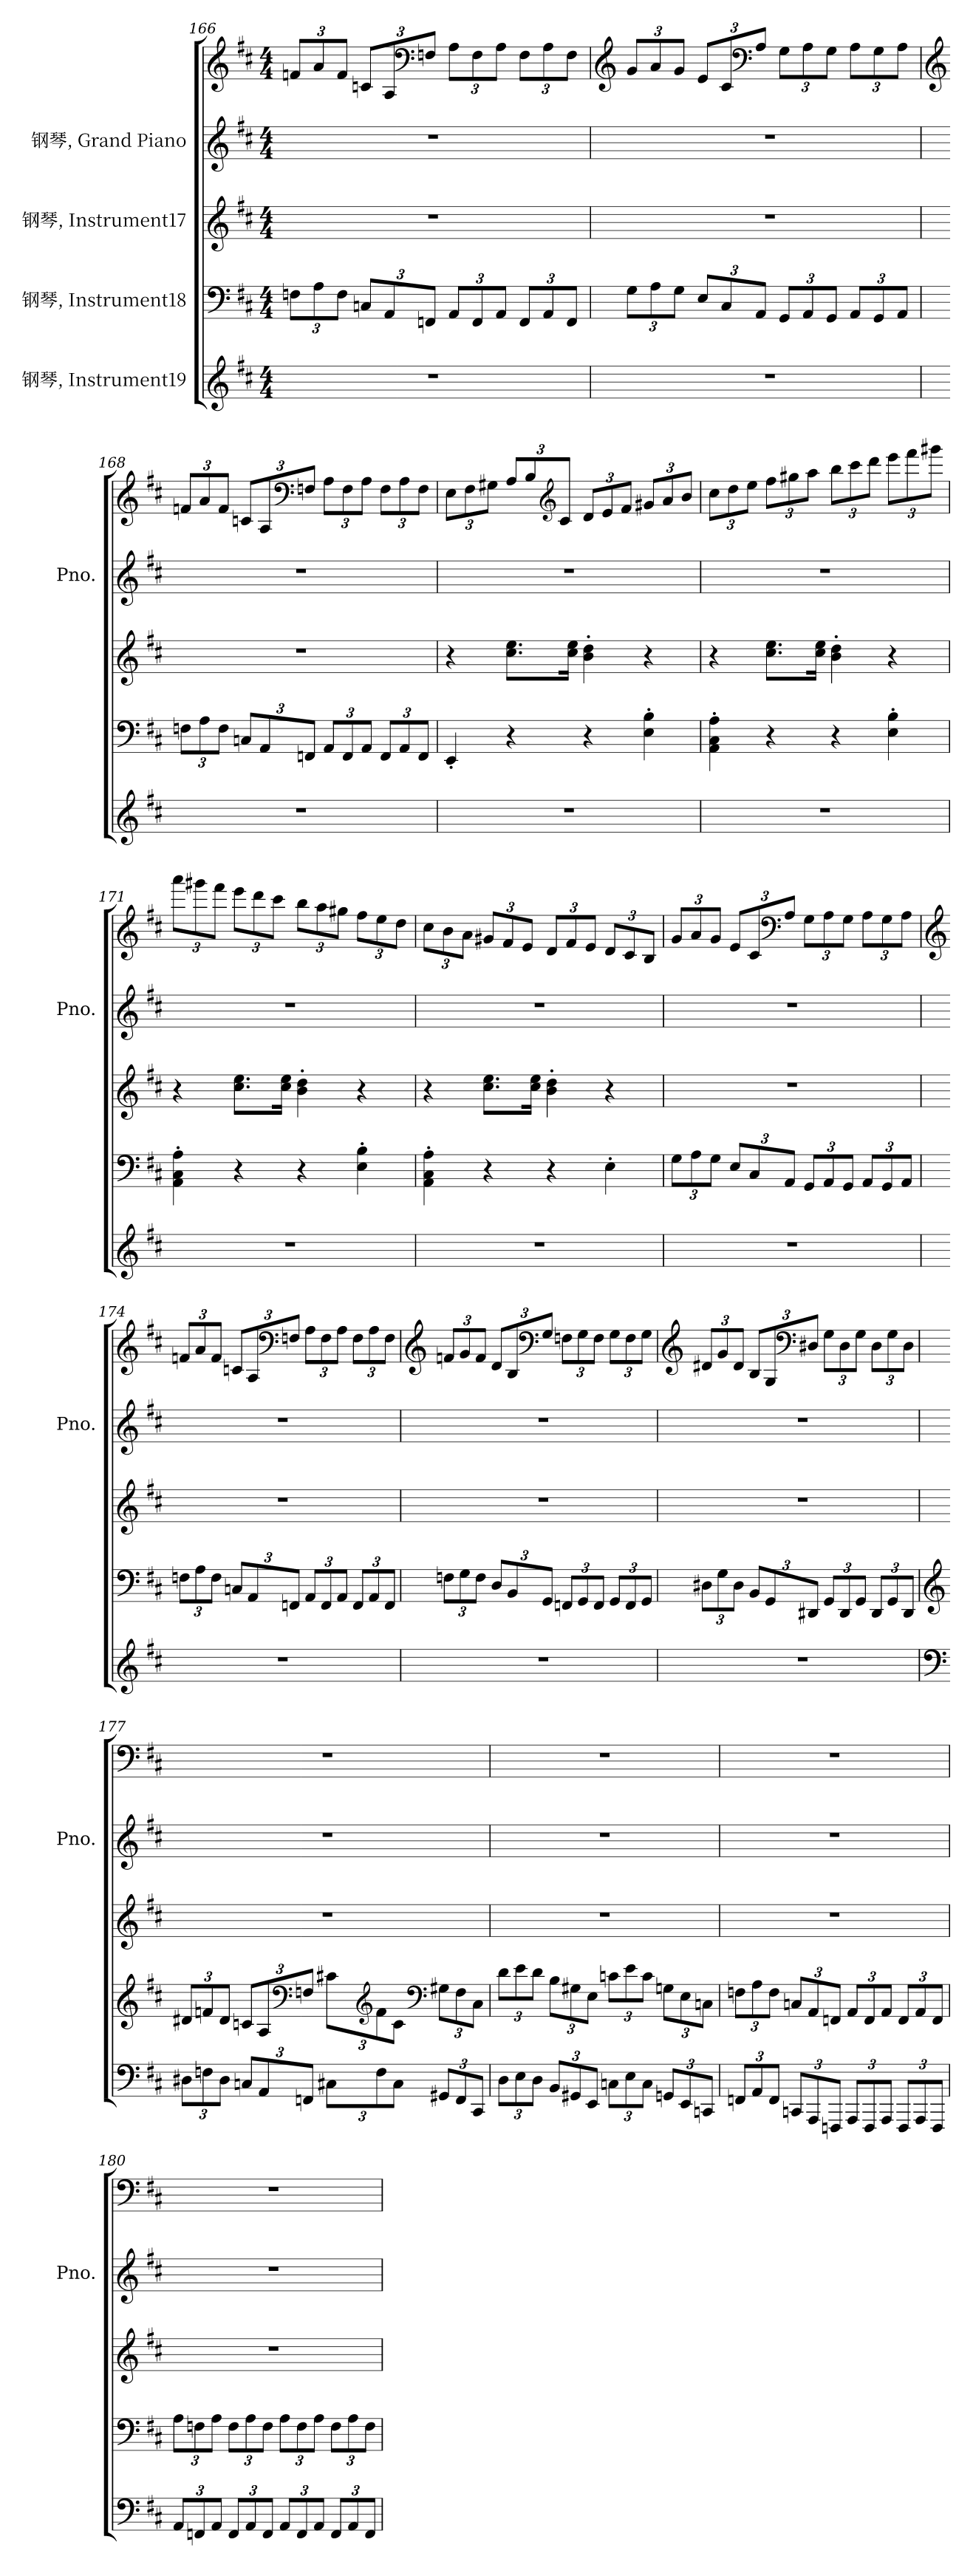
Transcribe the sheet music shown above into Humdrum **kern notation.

**kern	**kern	**kern	**kern	**kern
*part4	*part3	*part2	*part1	*part1
*staff5	*staff4	*staff3	*staff2	*staff1
*I"钢琴, Instrument19	*I"钢琴, Instrument18	*I"钢琴, Instrument17	*I"钢琴, Grand Piano	*
*	*	*	*I'Pno.	*
!!LO:LB:g=z
*clefG2	*clefF4	*clefG2	*clefG2	*clefG2
*k[f#c#]	*k[f#c#]	*k[f#c#]	*k[f#c#]	*k[f#c#]
*M4/4	*M4/4	*M4/4	*M4/4	*M4/4
*	*Xbrackettup	*	*	*Xbrackettup
=166	=166	=166	=166	=166
1r	12Fn\L	1r	1r	12fn/L
.	12A\	.	.	12a/
.	12F\J	.	.	12f/J
.	12Cn/L	.	.	12cn/L
.	12AA/	.	.	12A/
*	*	*	*	*clefF4
.	12FFn/J	.	.	12Fn/J
.	12AA/L	.	.	12A\L
.	12FF/	.	.	12F\
.	12AA/J	.	.	12A\J
.	12FF/L	.	.	12F\L
.	12AA/	.	.	12A\
.	12FF/J	.	.	12F\J
=167	=167	=167	=167	=167
*	*	*	*	*clefG2
1r	12G\L	1r	1r	12g/L
.	12A\	.	.	12a/
.	12G\J	.	.	12g/J
.	12E/L	.	.	12e/L
.	12C#/	.	.	12c#/
*	*	*	*	*clefF4
.	12AA/J	.	.	12A/J
.	12GG/L	.	.	12G\L
.	12AA/	.	.	12A\
.	12GG/J	.	.	12G\J
.	12AA/L	.	.	12A\L
.	12GG/	.	.	12G\
.	12AA/J	.	.	12A\J
!!LO:PB:g=z
=168	=168	=168	=168	=168
*	*	*	*	*clefG2
1r	12Fn\L	1r	1r	12fn/L
.	12A\	.	.	12a/
.	12F\J	.	.	12f/J
.	12Cn/L	.	.	12cn/L
.	12AA/	.	.	12A/
*	*	*	*	*clefF4
.	12FFn/J	.	.	12Fn/J
.	12AA/L	.	.	12A\L
.	12FF/	.	.	12F\
.	12AA/J	.	.	12A\J
.	12FF/L	.	.	12F\L
.	12AA/	.	.	12A\
.	12FF/J	.	.	12F\J
=169	=169	=169	=169	=169
1r	4EE'/	4r	1r	12E\L
.	.	.	.	12F#\
.	.	.	.	12G#X\J
.	4r	8.cc#\ 8.ee\L	.	12A/L
.	.	.	.	12B/
*	*	*	*	*clefG2
.	.	.	.	12c#/J
.	.	16cc#\ 16ee\Jk	.	.
.	4r	4b\' 4dd\'	.	12d/L
.	.	.	.	12e/
.	.	.	.	12f#/J
.	4E\' 4B\'	4r	.	12g#X/L
.	.	.	.	12a/
.	.	.	.	12b/J
!!LO:LB:g=z
=170	=170	=170	=170	=170
1r	4AA\' 4C#\' 4A\'	4r	1r	12cc#\L
.	.	.	.	12dd\
.	.	.	.	12ee\J
.	4r	8.cc#\ 8.ee\L	.	12ff#\L
.	.	.	.	12gg#X\
.	.	.	.	12aa\J
.	.	16cc#\ 16ee\Jk	.	.
.	4r	4b\' 4dd\'	.	12bb\L
.	.	.	.	12ccc#\
.	.	.	.	12ddd\J
.	4E\' 4B\'	4r	.	12eee\L
.	.	.	.	12fff#\
.	.	.	.	12ggg#X\J
=171	=171	=171	=171	=171
1r	4AA\' 4C#\' 4A\'	4r	1r	12aaa\L
.	.	.	.	12ggg#X\
.	.	.	.	12fff#\J
.	4r	8.cc#\ 8.ee\L	.	12eee\L
.	.	.	.	12ddd\
.	.	.	.	12ccc#\J
.	.	16cc#\ 16ee\Jk	.	.
.	4r	4b\' 4dd\'	.	12bb\L
.	.	.	.	12aa\
.	.	.	.	12gg#X\J
.	4E\' 4B\'	4r	.	12ff#\L
.	.	.	.	12ee\
.	.	.	.	12dd\J
!!LO:PB:g=z
=172	=172	=172	=172	=172
1r	4AA\' 4C#\' 4A\'	4r	1r	12cc#\L
.	.	.	.	12b\
.	.	.	.	12a\J
.	4r	8.cc#\ 8.ee\L	.	12g#X/L
.	.	.	.	12f#/
.	.	.	.	12e/J
.	.	16cc#\ 16ee\Jk	.	.
.	4r	4b\' 4dd\'	.	12d/L
.	.	.	.	12f#/
.	.	.	.	12e/J
.	4E'\	4r	.	12d/L
.	.	.	.	12c#/
.	.	.	.	12B/J
=173	=173	=173	=173	=173
1r	12G\L	1r	1r	12g/L
.	12A\	.	.	12a/
.	12G\J	.	.	12g/J
.	12E/L	.	.	12e/L
.	12C#/	.	.	12c#/
*	*	*	*	*clefF4
.	12AA/J	.	.	12A/J
.	12GG/L	.	.	12G\L
.	12AA/	.	.	12A\
.	12GG/J	.	.	12G\J
.	12AA/L	.	.	12A\L
.	12GG/	.	.	12G\
.	12AA/J	.	.	12A\J
!!LO:LB:g=z
=174	=174	=174	=174	=174
*	*	*	*	*clefG2
1r	12Fn\L	1r	1r	12fn/L
.	12A\	.	.	12a/
.	12F\J	.	.	12f/J
.	12Cn/L	.	.	12cn/L
.	12AA/	.	.	12A/
*	*	*	*	*clefF4
.	12FFn/J	.	.	12Fn/J
.	12AA/L	.	.	12A\L
.	12FF/	.	.	12F\
.	12AA/J	.	.	12A\J
.	12FF/L	.	.	12F\L
.	12AA/	.	.	12A\
.	12FF/J	.	.	12F\J
=175	=175	=175	=175	=175
*	*	*	*	*clefG2
1r	12Fn\L	1r	1r	12fn/L
.	12G\	.	.	12g/
.	12F\J	.	.	12f/J
.	12D/L	.	.	12d/L
.	12BB/	.	.	12B/
*	*	*	*	*clefF4
.	12GG/J	.	.	12G/J
.	12FFn/L	.	.	12Fn\L
.	12GG/	.	.	12G\
.	12FF/J	.	.	12F\J
.	12GG/L	.	.	12G\L
.	12FF/	.	.	12F\
.	12GG/J	.	.	12G\J
!!LO:PB:g=z
=176	=176	=176	=176	=176
*	*	*	*	*clefG2
1r	12D#X\L	1r	1r	12d#X/L
.	12G\	.	.	12g/
.	12D#\J	.	.	12d#/J
.	12BB/L	.	.	12B/L
.	12GG/	.	.	12G/
*	*	*	*	*clefF4
.	12DD#X/J	.	.	12D#X/J
.	12GG/L	.	.	12G\L
.	12DD#/	.	.	12D#\
.	12GG/J	.	.	12G\J
.	12DD#/L	.	.	12D#\L
.	12GG/	.	.	12G\
.	12DD#/J	.	.	12D#\J
=177	=177	=177	=177	=177
*clefF4	*clefG2	*	*	*
*Xbrackettup	*	*	*	*
12D#X\L	12d#X/L	1r	1r	1r
12Fn\	12fn/	.	.	.
12D#\J	12d#/J	.	.	.
12Cn/L	12cn/L	.	.	.
12AA/	12A/	.	.	.
*	*clefF4	*	*	*
12FFn/J	12Fn/J	.	.	.
12C#X\L	12c#X\L	.	.	.
*	*clefG2	*	*	*
12F\	12f\	.	.	.
12C#\J	12c#\J	.	.	.
*	*clefF4	*	*	*
12GG#X/L	12G#X\L	.	.	.
12FF/	12F\	.	.	.
12CC#/J	12C#\J	.	.	.
!!LO:LB:g=z
=178	=178	=178	=178	=178
12D\L	12d\L	1r	1r	1r
12E\	12e\	.	.	.
12D\J	12d\J	.	.	.
12BB/L	12B\L	.	.	.
12GG#X/	12G#X\	.	.	.
12EE/J	12E\J	.	.	.
12Cn\L	12cn\L	.	.	.
12E\	12e\	.	.	.
12C\J	12c\J	.	.	.
12GGn/L	12Gn\L	.	.	.
12EE/	12E\	.	.	.
12CCn/J	12Cn\J	.	.	.
=179	=179	=179	=179	=179
12FFn/L	12Fn\L	1r	1r	1r
12AA/	12A\	.	.	.
12FF/J	12F\J	.	.	.
12CCn/L	12Cn/L	.	.	.
12AAA/	12AA/	.	.	.
12FFFn/J	12FFn/J	.	.	.
12AAA/L	12AA/L	.	.	.
12FFF/	12FF/	.	.	.
12AAA/J	12AA/J	.	.	.
12FFF/L	12FF/L	.	.	.
12AAA/	12AA/	.	.	.
12FFF/J	12FF/J	.	.	.
!!LO:PB:g=z
=180	=180	=180	=180	=180
12AA/L	12A\L	1r	1r	1r
12FFn/	12Fn\	.	.	.
12AA/J	12A\J	.	.	.
12FF/L	12F\L	.	.	.
12AA/	12A\	.	.	.
12FF/J	12F\J	.	.	.
12AA/L	12A\L	.	.	.
12FF/	12F\	.	.	.
12AA/J	12A\J	.	.	.
12FF/L	12F\L	.	.	.
12AA/	12A\	.	.	.
12FF/J	12F\J	.	.	.
=	=	=	=	=
*-	*-	*-	*-	*-
